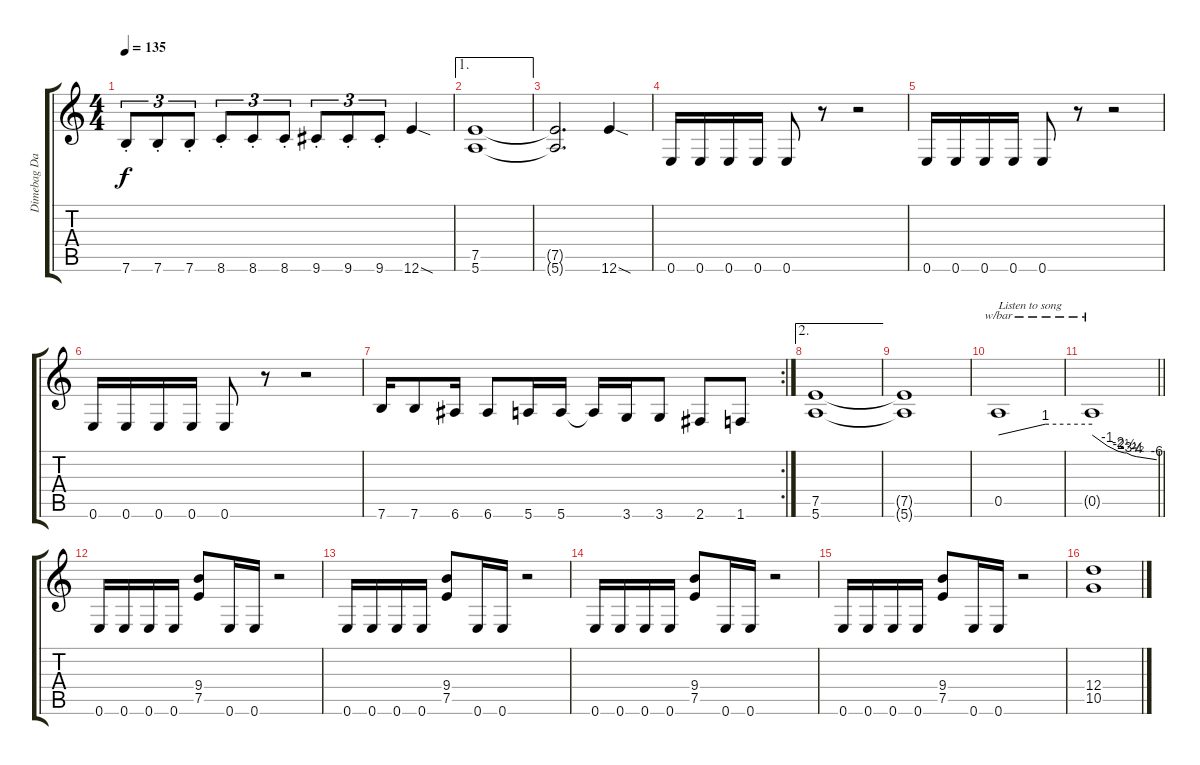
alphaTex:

\track ("Dimebag Darrell" "Dimebag Da") {instrument distortionguitar}
\staff {score tabs}
\tuning (E4 B3 G3 D3 A2 E2) {hide}
\ts (4 4)
\tempo 135
\clef g2
\ks c
7.6{st}.8{tu (3 2) dy f} 7.6{st}.8{tu (3 2)} 7.6{st}.8{tu (3 2)} 8.6{st}.8{tu (3 2)} 8.6{st}.8{tu (3 2)} 8.6{st}.8{tu (3 2)} 9.6{st}.8{tu (3 2)} 9.6{st}.8{tu (3 2)} 9.6{st}.8{tu (3 2)} 12.6{sod}.4 |
\ae 1
(7.5 5.6).1 |
(7.5{t} 5.6{t}).2{d} 12.6{sod}.4 |
0.6.16 0.6.16 0.6.16 0.6.16 0.6.8 r.8 r.2 |
0.6.16 0.6.16 0.6.16 0.6.16 0.6.8 r.8 r.2 |
0.6.16 0.6.16 0.6.16 0.6.16 0.6.8 r.8 r.2 |
\rc 2
7.6.16 7.6.8 6.6.16 6.6.8 5.6.16 5.6.16 5.6{t}.16 3.6.16 3.6.8 2.6.8 1.6.8 |
\ae 2
(7.5 5.6).1 |
(7.5{t} 5.6{t}).1 |
0.5.1{tbe (custom default 0 0 30 4 60 4) txt "Listen to song"} |
\barLineRight lightlight
0.5{t}.1{tbe (custom default 0 0 14 -4 24 -8 30 -10 32 -10 37 -14 41 -16 60 -24)} |
0.6.16 0.6.16 0.6.16 0.6.16 (9.4 7.5).8 0.6.16 0.6.16 r.2 |
0.6.16 0.6.16 0.6.16 0.6.16 (9.4 7.5).8 0.6.16 0.6.16 r.2 |
0.6.16 0.6.16 0.6.16 0.6.16 (9.4 7.5).8 0.6.16 0.6.16 r.2 |
0.6.16 0.6.16 0.6.16 0.6.16 (9.4 7.5).8 0.6.16 0.6.16 r.2 |
(12.4 10.5).1
